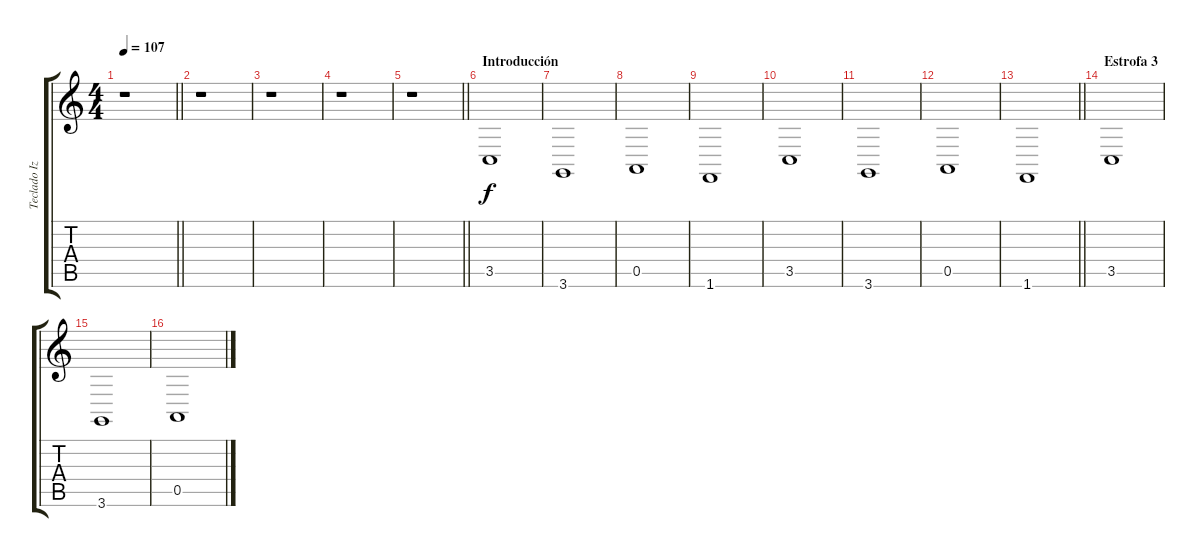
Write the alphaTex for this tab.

\track ("Teclado Izquierda" "Teclado Iz") {instrument pad2warm}
\staff {score tabs}
\tuning (E4 B3 G3 D3 A2 E2) {hide}
\ts (4 4)
\tempo 107
\clef g2
\barLineRight lightlight
\ks c
r.1{dy f} |
r.1 |
r.1 |
r.1 |
\barLineRight lightlight
r.1 |
\section ("" "Introducción")
3.5.1 |
3.6.1 |
0.5.1 |
1.6.1 |
3.5.1 |
3.6.1 |
0.5.1 |
\barLineRight lightlight
1.6.1 |
\section ("" "Estrofa 3")
3.5.1 |
3.6.1 |
0.5.1
